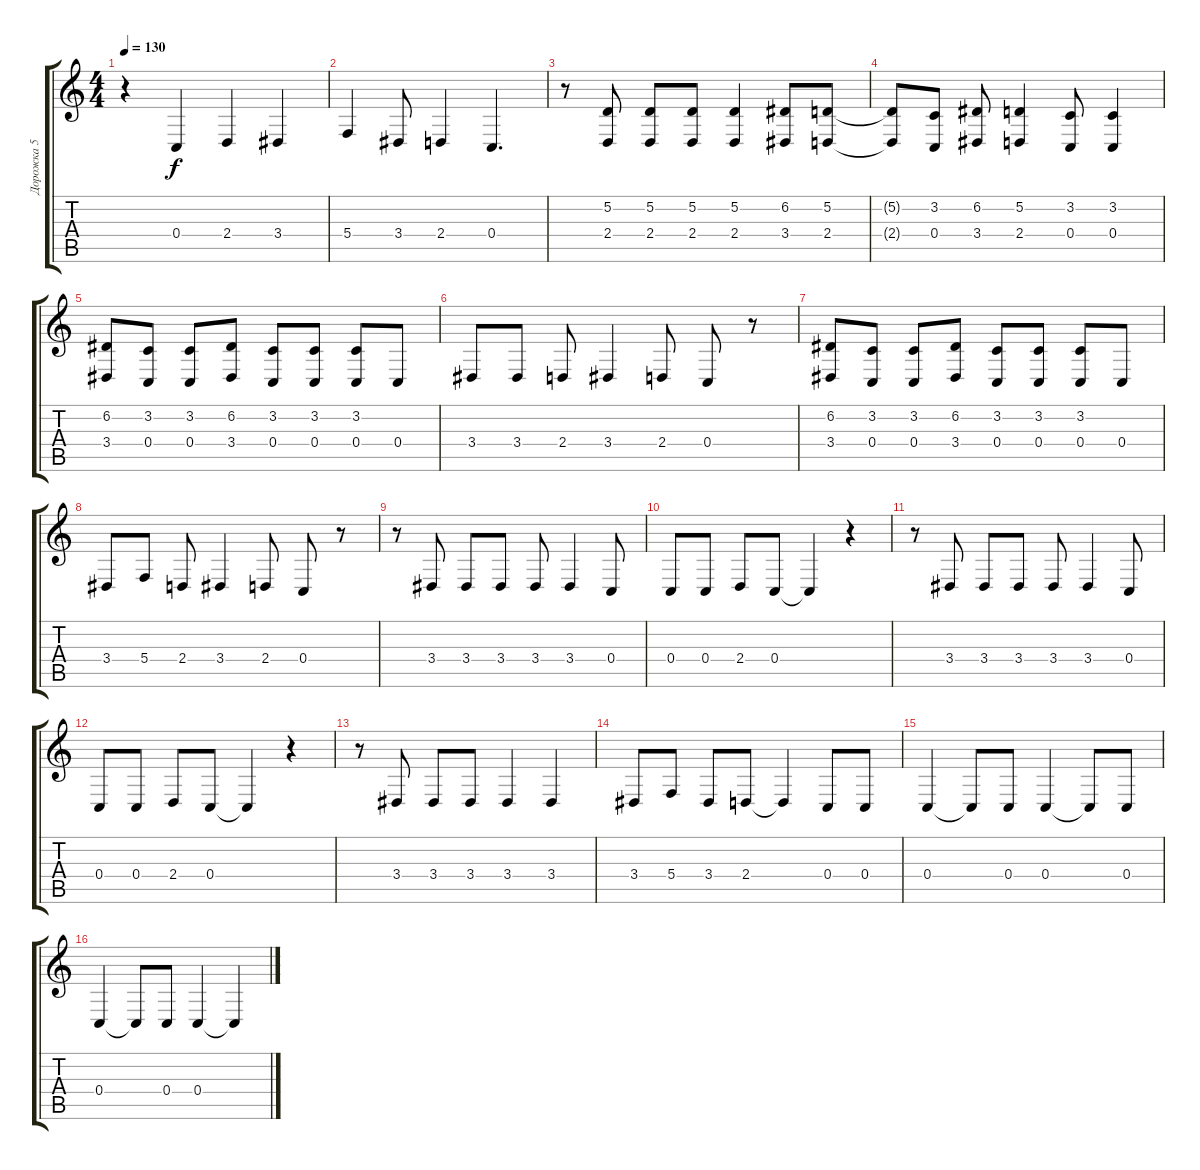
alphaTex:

\track ("Дорожка 5" "Дорожка 5") {instrument lead1square}
\staff {score tabs}
\tuning (D4 A3 F3 C3 G2 C2) {hide}
\ts (4 4)
\tempo 130
\clef g2
\ks c
r.4{dy f} 0.4.4 2.4.4 3.4.4 |
5.4.4 3.4.8 2.4.4 0.4.4{d} |
r.8 (5.2 2.4).8 (5.2 2.4).8 (5.2 2.4).8 (5.2 2.4).4 (6.2 3.4).8 (5.2 2.4).8 |
(5.2{t} 2.4{t}).8 (3.2 0.4).8 (6.2 3.4).8 (5.2 2.4).4 (3.2 0.4).8 (3.2 0.4).4 |
(6.2 3.4).8 (3.2 0.4).8 (3.2 0.4).8 (6.2 3.4).8 (3.2 0.4).8 (3.2 0.4).8 (3.2 0.4).8 0.4.8 |
3.4.8 3.4.8 2.4.8 3.4.4 2.4.8 0.4.8 r.8 |
(6.2 3.4).8 (3.2 0.4).8 (3.2 0.4).8 (6.2 3.4).8 (3.2 0.4).8 (3.2 0.4).8 (3.2 0.4).8 0.4.8 |
3.4.8 5.4.8 2.4.8 3.4.4 2.4.8 0.4.8 r.8 |
r.8 3.4.8 3.4.8 3.4.8 3.4.8 3.4.4 0.4.8 |
0.4.8 0.4.8 2.4.8 0.4.8 0.4{t}.4 r.4 |
r.8 3.4.8 3.4.8 3.4.8 3.4.8 3.4.4 0.4.8 |
0.4.8 0.4.8 2.4.8 0.4.8 0.4{t}.4 r.4 |
r.8 3.4.8 3.4.8 3.4.8 3.4.4 3.4.4 |
3.4.8 5.4.8 3.4.8 2.4.8 2.4{t}.4 0.4.8 0.4.8 |
0.4.4 0.4{t}.8 0.4.8 0.4.4 0.4{t}.8 0.4.8 |
0.4.4 0.4{t}.8 0.4.8 0.4.4 0.4{t}.4
